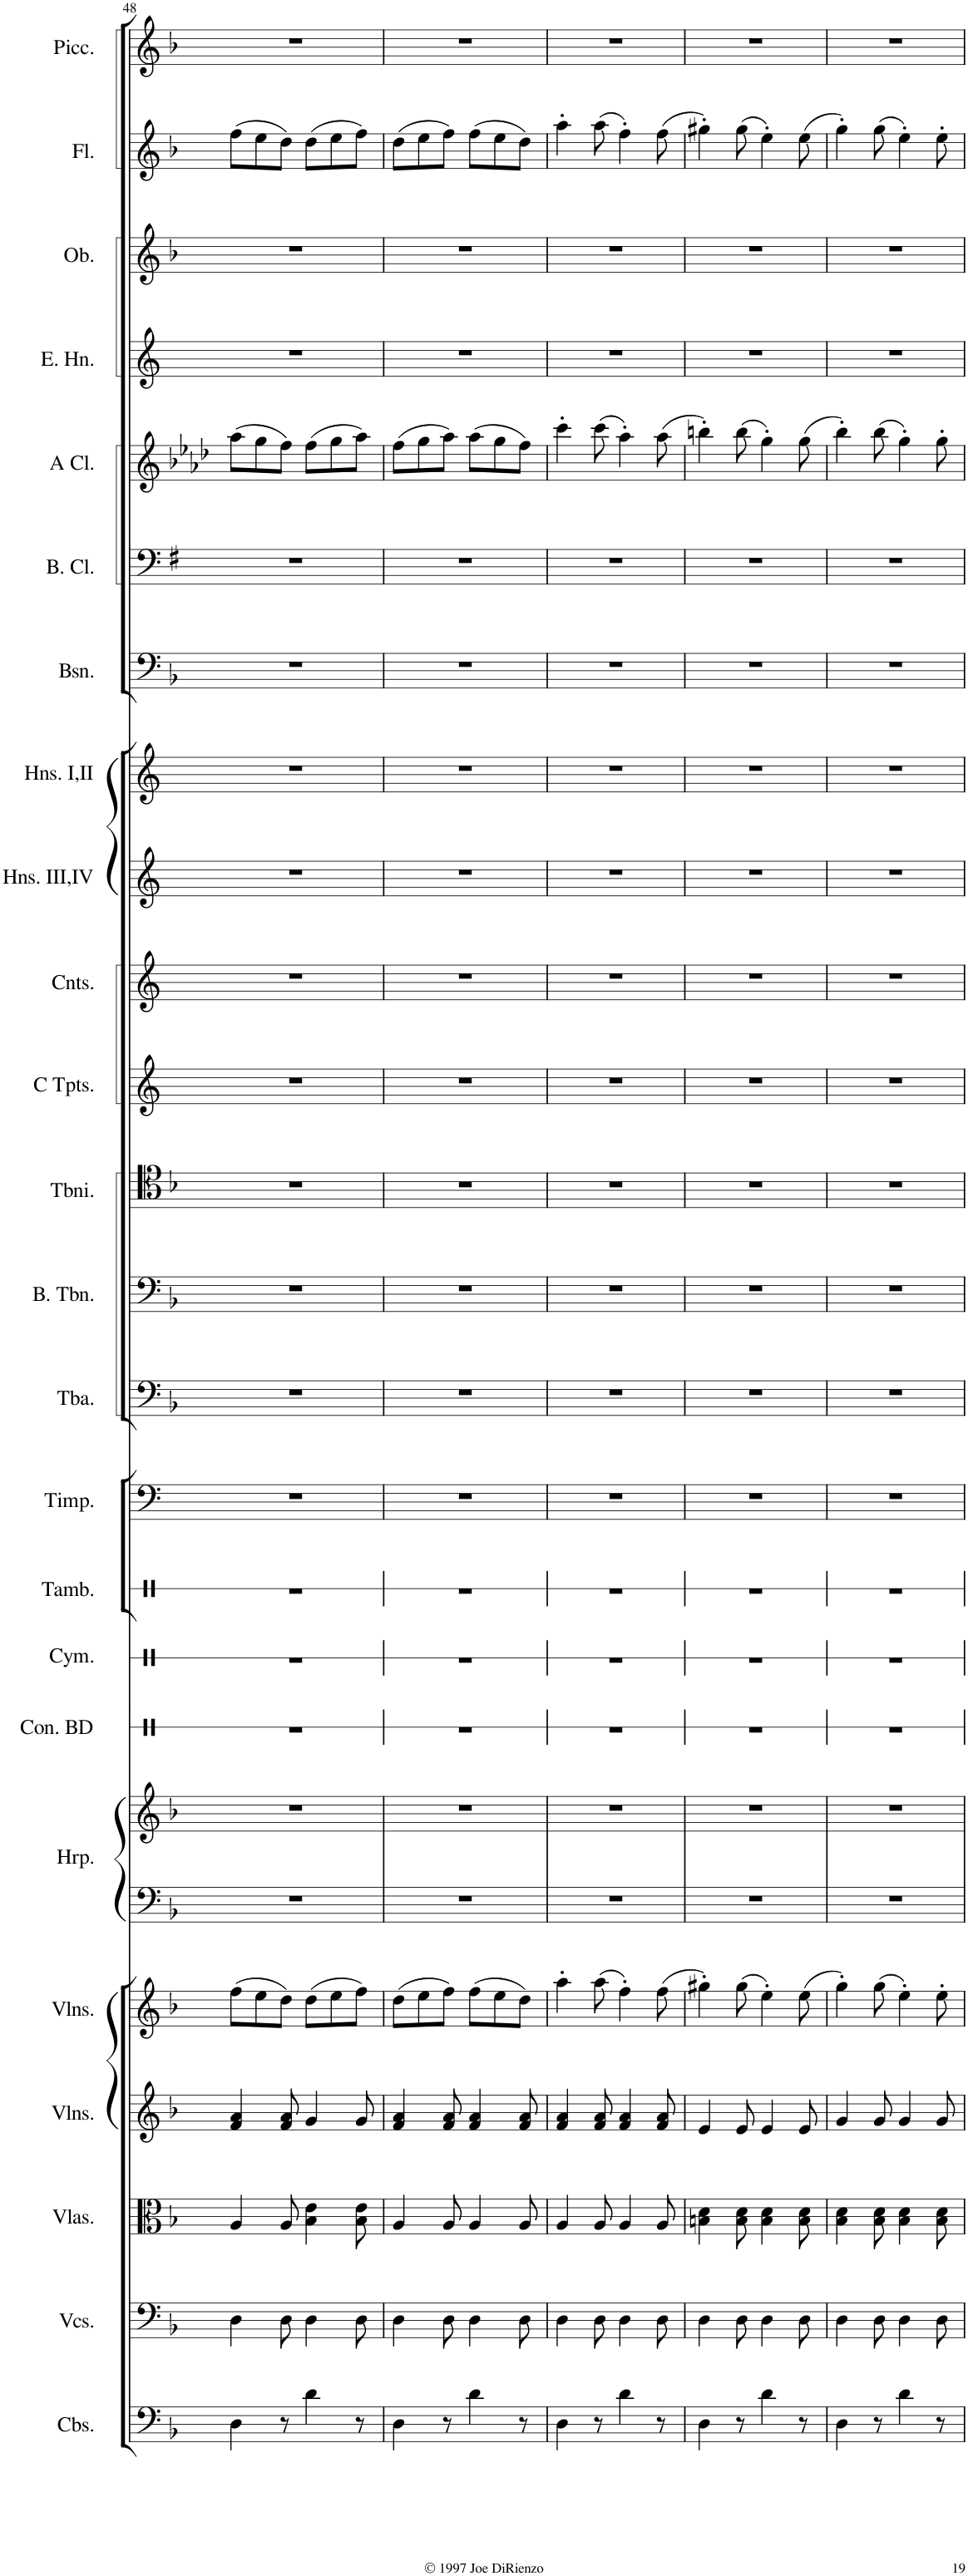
**kern	**kern	**kern	**kern	**kern	**kern	**kern	**kern	**kern	**kern	**kern	**kern	**kern	**kern	**kern	**kern	**kern	**kern	**kern	**kern	**kern	**kern	**kern	**kern	**kern
*part24	*part23	*part22	*part21	*part20	*part19	*part19	*part18	*part17	*part16	*part15	*part14	*part13	*part12	*part11	*part10	*part9	*part8	*part7	*part6	*part5	*part4	*part3	*part2	*part1
*staff25	*staff24	*staff23	*staff22	*staff21	*staff20	*staff19	*staff18	*staff17	*staff16	*staff15	*staff14	*staff13	*staff12	*staff11	*staff10	*staff9	*staff8	*staff7	*staff6	*staff5	*staff4	*staff3	*staff2	*staff1
*I"Contrabasses	*I"Violoncellos	*I"Violas	*I"Violins	*I"Violins	*I"Harp	*	*I"Concert Bass Drum	*I"Cymbal	*I"Tambourine	*I"Timpani	*I"Tuba	*I"Bass Trombone	*I"Trombones	*I"C Trumpets	*I"Cornets (C)	*I"Horns III,IV	*I"Horns I &amp; II	*I"Bassoons	*I"Bass Clarinet	*I"A Clarinets	*I"English Horn	*I"Oboes	*I"Flutes	*I"Piccolo
*I'Cbs.	*I'Vcs.	*I'Vlas.	*I'Vlns.	*I'Vlns.	*I'Hrp.	*	*I'Con. BD	*I'Cym.	*I'Tamb.	*I'Timp.	*I'Tba.	*I'B. Tbn.	*	*I'C Tpts.	*I'Cnts.	*I'Hns. III,IV	*I'Hns. I,II	*I'Bsn.	*I'B. Cl.	*I'A Cl.	*I'E. Hn.	*I'Ob.	*I'Fl.	*I'Picc.
!!LO:PB:g=z
*clefF4	*clefF4	*clefC3	*clefG2	*clefG2	*clefF4	*clefG2	*clefX	*clefX	*clefX	*clefF4	*clefF4	*clefF4	*clefC4	*clefG2	*clefG2	*clefG2	*clefG2	*clefF4	*clefF4	*clefG2	*clefG2	*clefG2	*clefG2	*clefG2
*Trd7c12	*	*	*	*Trd1c2	*Trd1c2	*Trd1c2	*	*	*	*	*	*Trd1c2	*	*	*	*Trd4c7	*Trd4c7	*	*Trd1c2	*Trd2c3	*Trd4c7	*	*	*Trd-7c-12
*k[b-]	*k[b-]	*k[b-]	*k[b-]	*k[b-]	*k[b-]	*k[b-]	*k[]	*k[]	*k[]	*k[]	*k[b-]	*k[b-]	*k[b-]	*k[]	*k[]	*k[]	*k[]	*k[b-]	*k[f#]	*k[b-e-a-d-]	*k[]	*k[b-]	*k[b-]	*k[b-]
*M6/8	*M6/8	*M6/8	*M6/8	*M6/8	*M6/8	*M6/8	*M6/8	*M6/8	*M6/8	*M6/8	*M6/8	*M6/8	*M6/8	*M6/8	*M6/8	*M6/8	*M6/8	*M6/8	*M6/8	*M6/8	*M6/8	*M6/8	*M6/8	*M6/8
=48	=48	=48	=48	=48	=48	=48	=48	=48	=48	=48	=48	=48	=48	=48	=48	=48	=48	=48	=48	=48	=48	=48	=48	=48
4D'\	4D'\	4A'/	4f/' 4a/'	(8ff\L	2.r	2.r	2.r	2.r	2.r	2.r	2.r	2.r	2.r	2.r	2.r	2.r	2.r	2.r	2.r	(8aa-\L	2.r	2.r	(8ff\L	2.r
.	.	.	.	8ee\	.	.	.	.	.	.	.	.	.	.	.	.	.	.	.	8gg\	.	.	8ee\	.
8r	8D'\	8A'/	8f/' 8a/'	8dd\J)	.	.	.	.	.	.	.	.	.	.	.	.	.	.	.	8ff\J)	.	.	8dd\J)	.
4d'\	4D'\	4B-\' 4e\'	4g'/	(8dd\L	.	.	.	.	.	.	.	.	.	.	.	.	.	.	.	(8ff\L	.	.	(8dd\L	.
.	.	.	.	8ee\	.	.	.	.	.	.	.	.	.	.	.	.	.	.	.	8gg\	.	.	8ee\	.
8r	8D'\	8B-\' 8e\'	8g'/	8ff\J)	.	.	.	.	.	.	.	.	.	.	.	.	.	.	.	8aa-\J)	.	.	8ff\J)	.
=49	=49	=49	=49	=49	=49	=49	=49	=49	=49	=49	=49	=49	=49	=49	=49	=49	=49	=49	=49	=49	=49	=49	=49	=49
4D'\	4D'\	4A'/	4f/' 4a/'	(8dd\L	2.r	2.r	2.r	2.r	2.r	2.r	2.r	2.r	2.r	2.r	2.r	2.r	2.r	2.r	2.r	(8ff\L	2.r	2.r	(8dd\L	2.r
.	.	.	.	8ee\	.	.	.	.	.	.	.	.	.	.	.	.	.	.	.	8gg\	.	.	8ee\	.
8r	8D'\	8A'/	8f/' 8a/'	8ff\J)	.	.	.	.	.	.	.	.	.	.	.	.	.	.	.	8aa-\J)	.	.	8ff\J)	.
4d'\	4D'\	4A'/	4f/' 4a/'	(8ff\L	.	.	.	.	.	.	.	.	.	.	.	.	.	.	.	(8aa-\L	.	.	(8ff\L	.
.	.	.	.	8ee\	.	.	.	.	.	.	.	.	.	.	.	.	.	.	.	8gg\	.	.	8ee\	.
8r	8D'\	8A'/	8f/' 8a/'	8dd\J)	.	.	.	.	.	.	.	.	.	.	.	.	.	.	.	8ff\J)	.	.	8dd\J)	.
=50	=50	=50	=50	=50	=50	=50	=50	=50	=50	=50	=50	=50	=50	=50	=50	=50	=50	=50	=50	=50	=50	=50	=50	=50
4D'\	4D'\	4A'/	4f/' 4a/'	4aa'\	2.r	2.r	2.r	2.r	2.r	2.r	2.r	2.r	2.r	2.r	2.r	2.r	2.r	2.r	2.r	4ccc'\	2.r	2.r	4aa'\	2.r
8r	8D'\	8A'/	8f/' 8a/'	(8aa\	.	.	.	.	.	.	.	.	.	.	.	.	.	.	.	(8ccc\	.	.	(8aa\	.
4d'\	4D'\	4A'/	4f/' 4a/'	4ff'\)	.	.	.	.	.	.	.	.	.	.	.	.	.	.	.	4aa-'\)	.	.	4ff'\)	.
8r	8D'\	8A'/	8f/' 8a/'	(8ff\	.	.	.	.	.	.	.	.	.	.	.	.	.	.	.	(8aa-\	.	.	(8ff\	.
=51	=51	=51	=51	=51	=51	=51	=51	=51	=51	=51	=51	=51	=51	=51	=51	=51	=51	=51	=51	=51	=51	=51	=51	=51
4D'\	4D'\	4Bn\' 4d\'	4e'/	4gg#X'\)	2.r	2.r	2.r	2.r	2.r	2.r	2.r	2.r	2.r	2.r	2.r	2.r	2.r	2.r	2.r	4bbn'\)	2.r	2.r	4gg#X'\)	2.r
8r	8D'\	8B\' 8d\'	8e'/	(8gg#\	.	.	.	.	.	.	.	.	.	.	.	.	.	.	.	(8bb\	.	.	(8gg#\	.
4d'\	4D'\	4B\' 4d\'	4e'/	4ee'\)	.	.	.	.	.	.	.	.	.	.	.	.	.	.	.	4gg'\)	.	.	4ee'\)	.
8r	8D'\	8B\' 8d\'	8e'/	(8ee\	.	.	.	.	.	.	.	.	.	.	.	.	.	.	.	(8gg\	.	.	(8ee\	.
=52	=52	=52	=52	=52	=52	=52	=52	=52	=52	=52	=52	=52	=52	=52	=52	=52	=52	=52	=52	=52	=52	=52	=52	=52
4D'\	4D'\	4B-\' 4d\'	4g'/	4gg'\)	2.r	2.r	2.r	2.r	2.r	2.r	2.r	2.r	2.r	2.r	2.r	2.r	2.r	2.r	2.r	4bb-'\)	2.r	2.r	4gg'\)	2.r
8r	8D'\	8B-\' 8d\'	8g'/	(8gg\	.	.	.	.	.	.	.	.	.	.	.	.	.	.	.	(8bb-\	.	.	(8gg\	.
4d'\	4D'\	4B-\' 4d\'	4g'/	4ee'\)	.	.	.	.	.	.	.	.	.	.	.	.	.	.	.	4gg'\)	.	.	4ee'\)	.
8r	8D'\	8B-\' 8d\'	8g'/	8ee'\	.	.	.	.	.	.	.	.	.	.	.	.	.	.	.	8gg'\	.	.	8ee'\	.
=	=	=	=	=	=	=	=	=	=	=	=	=	=	=	=	=	=	=	=	=	=	=	=	=
*-	*-	*-	*-	*-	*-	*-	*-	*-	*-	*-	*-	*-	*-	*-	*-	*-	*-	*-	*-	*-	*-	*-	*-	*-
